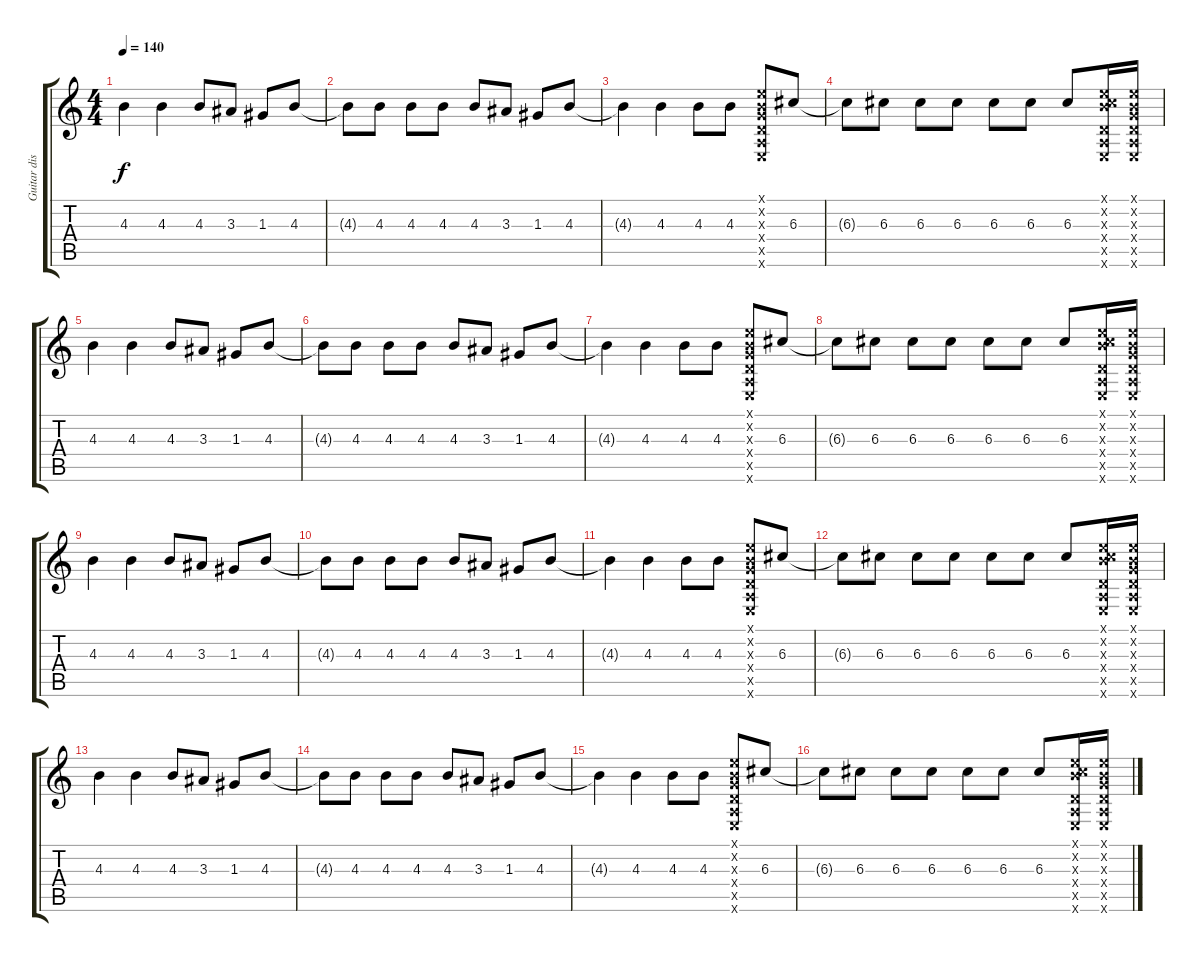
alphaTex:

\track ("Guitar dist. 2" "Guitar dis") {instrument overdrivenguitar}
\staff {score tabs}
\tuning (E4 B3 G3 D3 A2 E2) {hide}
\ts (4 4)
\tempo 140
\clef g2
\ks c
4.3.4{dy f} 4.3.4 4.3.8 3.3.8 1.3.8 4.3.8 |
4.3{t}.8 4.3.8 4.3.8 4.3.8 4.3.8 3.3.8 1.3.8 4.3.8 |
4.3{t}.4 4.3.4 4.3.8 4.3.8 (0.1{x} 0.2{x} 0.3{x} 0.4{x} 0.5{x} 0.6{x}).8 6.3.8 |
6.3{t}.8 6.3.8 6.3.8 6.3.8 6.3.8 6.3.8 6.3.8 (0.1{x} 0.2{x} 6.3{x} 0.4{x} 0.5{x} 0.6{x}).16 (0.1{x} 0.2{x} 0.3{x} 0.4{x} 0.5{x} 0.6{x}).16 |
4.3.4 4.3.4 4.3.8 3.3.8 1.3.8 4.3.8 |
4.3{t}.8 4.3.8 4.3.8 4.3.8 4.3.8 3.3.8 1.3.8 4.3.8 |
4.3{t}.4 4.3.4 4.3.8 4.3.8 (0.1{x} 0.2{x} 0.3{x} 0.4{x} 0.5{x} 0.6{x}).8 6.3.8 |
6.3{t}.8 6.3.8 6.3.8 6.3.8 6.3.8 6.3.8 6.3.8 (0.1{x} 0.2{x} 6.3{x} 0.4{x} 0.5{x} 0.6{x}).16 (0.1{x} 0.2{x} 0.3{x} 0.4{x} 0.5{x} 0.6{x}).16 |
4.3.4 4.3.4 4.3.8 3.3.8 1.3.8 4.3.8 |
4.3{t}.8 4.3.8 4.3.8 4.3.8 4.3.8 3.3.8 1.3.8 4.3.8 |
4.3{t}.4 4.3.4 4.3.8 4.3.8 (0.1{x} 0.2{x} 0.3{x} 0.4{x} 0.5{x} 0.6{x}).8 6.3.8 |
6.3{t}.8 6.3.8 6.3.8 6.3.8 6.3.8 6.3.8 6.3.8 (0.1{x} 0.2{x} 6.3{x} 0.4{x} 0.5{x} 0.6{x}).16 (0.1{x} 0.2{x} 0.3{x} 0.4{x} 0.5{x} 0.6{x}).16 |
4.3.4 4.3.4 4.3.8 3.3.8 1.3.8 4.3.8 |
4.3{t}.8 4.3.8 4.3.8 4.3.8 4.3.8 3.3.8 1.3.8 4.3.8 |
4.3{t}.4 4.3.4 4.3.8 4.3.8 (0.1{x} 0.2{x} 0.3{x} 0.4{x} 0.5{x} 0.6{x}).8 6.3.8 |
6.3{t}.8 6.3.8 6.3.8 6.3.8 6.3.8 6.3.8 6.3.8 (0.1{x} 0.2{x} 6.3{x} 0.4{x} 0.5{x} 0.6{x}).16 (0.1{x} 0.2{x} 0.3{x} 0.4{x} 0.5{x} 0.6{x}).16
